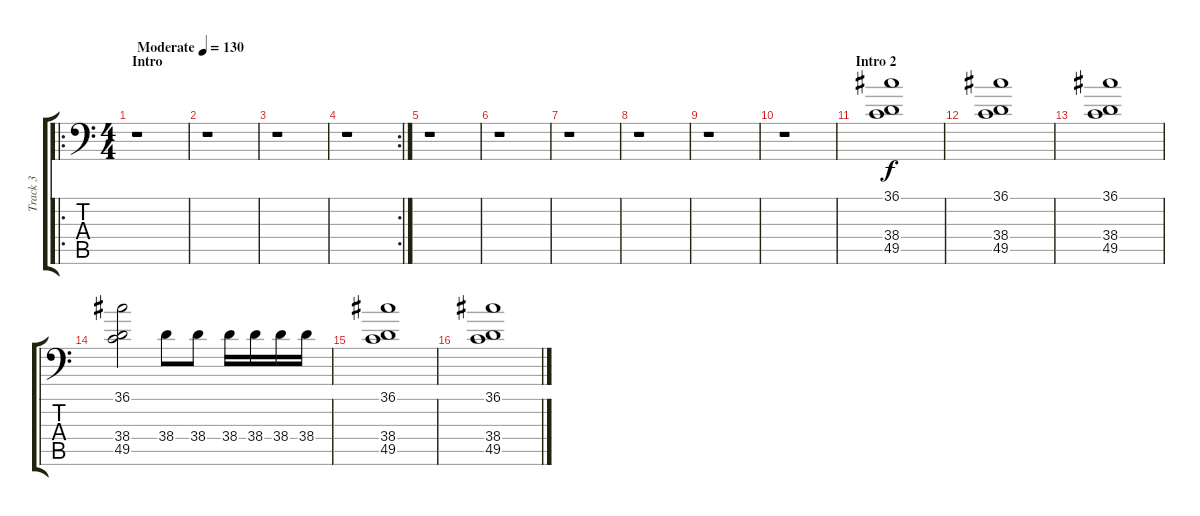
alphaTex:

\track ("Track 3" "Track 3") {instrument acousticgrandpiano}
\staff {score tabs}
\tuning (C-1 C-1 C-1 C-1 C-1 C-1) {hide}
\ro
\ts (4 4)
\section ("" "Intro")
\tempo (130 "Moderate")
\clef f4
\ks c
r.1{dy f instrument acousticgrandpiano} |
r.1 |
r.1 |
\rc 2
r.1 |
r.1 |
r.1 |
r.1 |
r.1 |
r.1 |
r.1 |
\section ("" "Intro 2")
(36.1 38.4 49.5).1 |
(36.1 38.4 49.5).1 |
(36.1 38.4 49.5).1 |
(36.1 38.4 49.5).2 38.4.8 38.4.8 38.4.16 38.4.16 38.4.16 38.4.16 |
(36.1 38.4 49.5).1 |
(36.1 38.4 49.5).1
